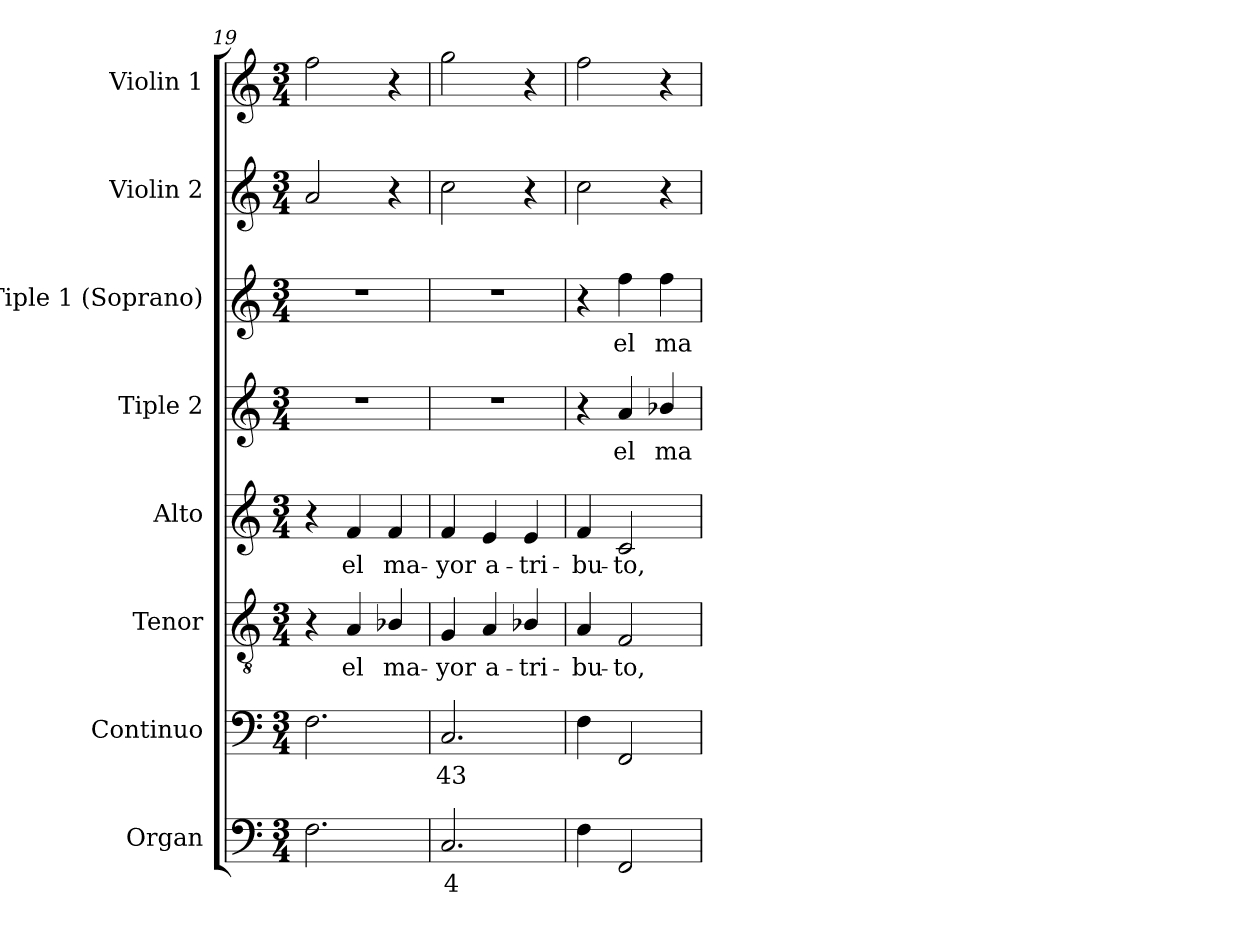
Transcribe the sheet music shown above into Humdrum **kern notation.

**kern	**text	**kern	**text	**kern	**text	**kern	**text	**kern	**text	**kern	**text	**kern	**kern
*part8	*part8	*part7	*part7	*part6	*part6	*part5	*part5	*part4	*part4	*part3	*part3	*part2	*part1
*staff8	*staff8	*staff7	*staff7	*staff6	*staff6	*staff5	*staff5	*staff4	*staff4	*staff3	*staff3	*staff2	*staff1
*I"Organ	*	*I"Continuo	*	*I"Tenor	*	*I"Alto	*	*I"Tiple 2	*	*I"Tiple 1 (Soprano)	*	*I"Violin 2	*I"Violin 1
*I'Org.	*	*I'Cont.	*	*I'T.	*	*I'A.	*	*	*	*I'S	*	*I'Vln. 2	*I'Vln. 1
*clefF4	*	*clefF4	*	*clefGv2	*	*clefG2	*	*clefG2	*	*clefG2	*	*clefG2	*clefG2
*	*	*	*	*ITrd7c12	*	*	*	*	*	*	*	*	*
*k[]	*	*k[]	*	*k[]	*	*k[]	*	*k[]	*	*k[]	*	*k[]	*k[]
*C:	*	*C:	*	*C:	*	*C:	*	*C:	*	*C:	*	*C:	*C:
*M3/4	*	*M3/4	*	*M3/4	*	*M3/4	*	*M3/4	*	*M3/4	*	*M3/4	*M3/4
=19	=19	=19	=19	=19	=19	=19	=19	=19	=19	=19	=19	=19	=19
!	!	!	!	!	!	!	!	!LO:N:vis=1	!	!LO:N:vis=1	!	!	!
2.Fi\	.	2.Fi\	.	4r	.	4r	.	2.r	.	2.r	.	2ai/	2ffi\
!	!	!	!	!	!LO:LY:b:color=#000000	!	!	!	!	!	!	!	!
!	!	!	!	!	!	!	!LO:LY:b:color=#000000	!	!	!	!	!	!
.	.	.	.	4AAi/	el	4fi/	el	.	.	.	.	.	.
!	!	!	!	!	!LO:LY:b:color=#000000	!	!	!	!	!	!	!	!
!	!	!	!	!	!	!	!LO:LY:b:color=#000000	!	!	!	!	!	!
.	.	.	.	4BB-Xi/	ma-	4fi/	ma-	.	.	.	.	4r	4r
=20	=20	=20	=20	=20	=20	=20	=20	=20	=20	=20	=20	=20	=20
!	!LO:LY:b:color=#000000	!	!	!	!	!	!	!	!	!	!	!	!
!	!	!	!LO:LY:b:color=#000000	!	!	!	!	!	!	!	!	!	!
!	!	!	!	!	!LO:LY:b:color=#000000	!	!	!	!	!	!	!	!
!	!	!	!	!	!	!	!LO:LY:b:color=#000000	!LO:N:vis=1	!	!LO:N:vis=1	!	!	!
2.Ci/	4	2.Ci/	43	4GGi/	-yor	4fi/	-yor	2.r	.	2.r	.	2cci\	2ggi\
!	!	!	!	!	!LO:LY:b:color=#000000	!	!	!	!	!	!	!	!
!	!	!	!	!	!	!	!LO:LY:b:color=#000000	!	!	!	!	!	!
.	.	.	.	4AAi/	a-	4ei/	a-	.	.	.	.	.	.
!	!	!	!	!	!LO:LY:b:color=#000000	!	!	!	!	!	!	!	!
!	!	!	!	!	!	!	!LO:LY:b:color=#000000	!	!	!	!	!	!
.	.	.	.	4BB-Xi/	-tri-	4ei/	-tri-	.	.	.	.	4r	4r
=21	=21	=21	=21	=21	=21	=21	=21	=21	=21	=21	=21	=21	=21
!	!	!	!	!	!LO:LY:b:color=#000000	!	!	!	!	!	!	!	!
!	!	!	!	!	!	!	!LO:LY:b:color=#000000	!	!	!	!	!	!
4Fi\	.	4Fi\	.	4AAi/	-bu-	4fi/	-bu-	4r	.	4r	.	2cci\	2ffi\
!	!	!	!	!	!LO:LY:b:color=#000000	!	!	!	!	!	!	!	!
!	!	!	!	!	!	!	!LO:LY:b:color=#000000	!	!	!	!	!	!
!	!	!	!	!	!	!	!	!	!LO:LY:b:color=#000000	!	!	!	!
!	!	!	!	!	!	!	!	!	!	!	!LO:LY:b:color=#000000	!	!
2FFi/	.	2FFi/	.	2FFi/	-to,	2ci/	-to,	4ai/	el	4ffi\	el	.	.
!	!	!	!	!	!	!	!	!	!LO:LY:b:color=#000000	!	!	!	!
!	!	!	!	!	!	!	!	!	!	!	!LO:LY:b:color=#000000	!	!
.	.	.	.	.	.	.	.	4b-Xi/	ma-	4ffi\	ma-	4r	4r
=	=	=	=	=	=	=	=	=	=	=	=	=	=
*-	*-	*-	*-	*-	*-	*-	*-	*-	*-	*-	*-	*-	*-
